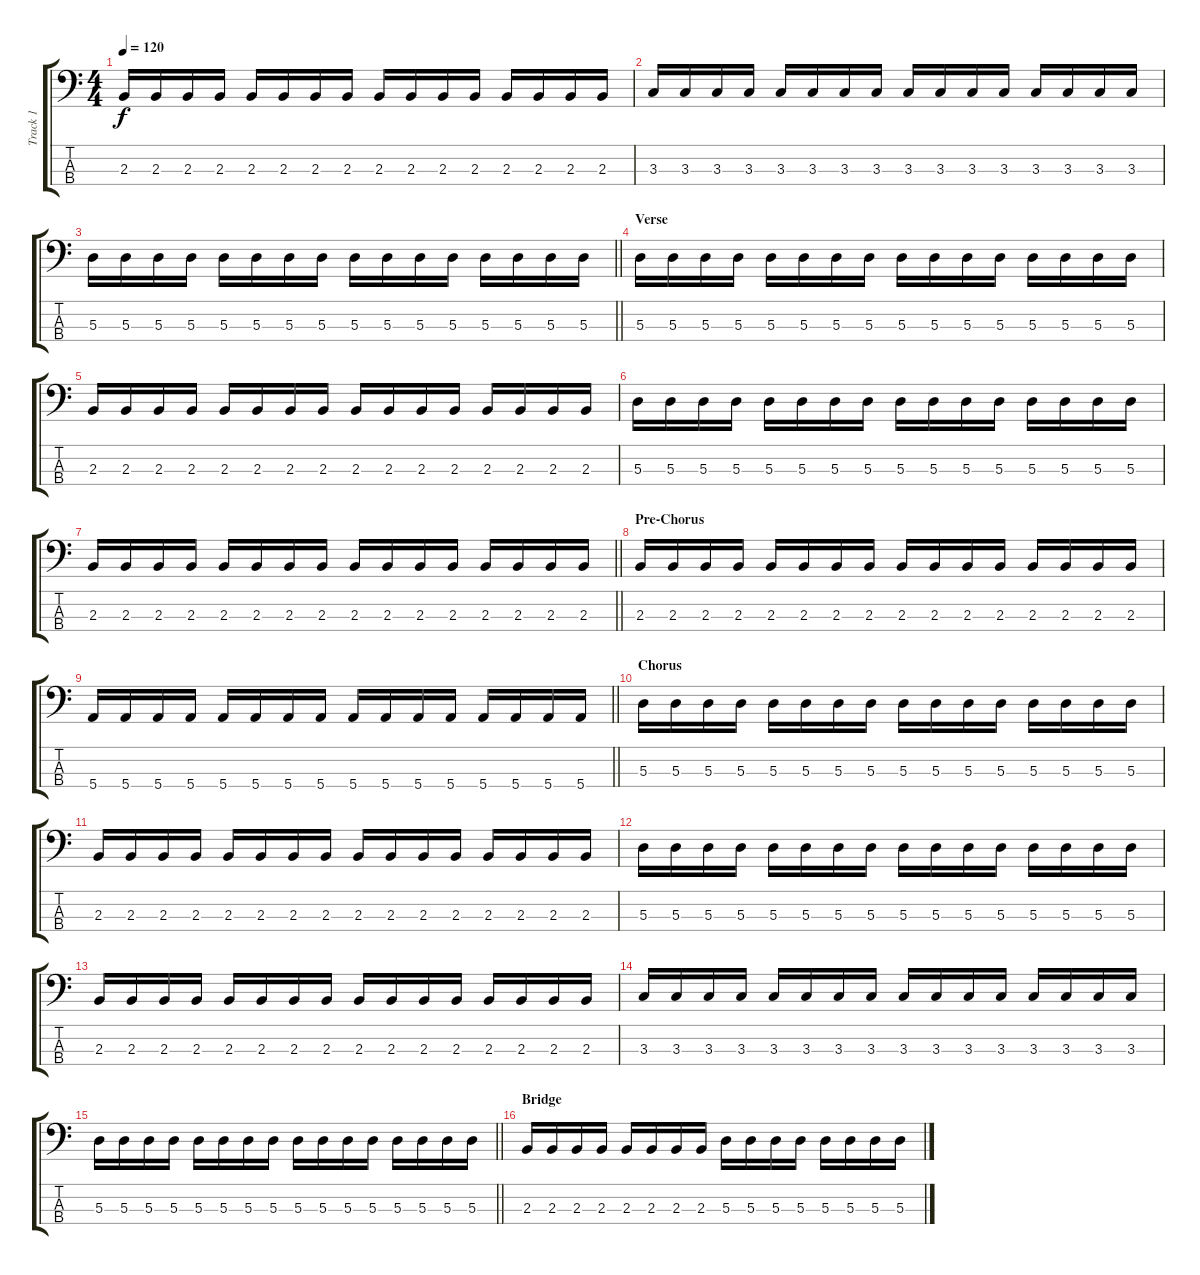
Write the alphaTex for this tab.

\track ("Track 1" "Track 1") {instrument electricbassfinger}
\staff {score tabs}
\tuning (G2 D2 A1 E1) {hide}
\ts (4 4)
\tempo 120
\clef f4
\ks c
2.3.16{dy f} 2.3.16 2.3.16 2.3.16 2.3.16 2.3.16 2.3.16 2.3.16 2.3.16 2.3.16 2.3.16 2.3.16 2.3.16 2.3.16 2.3.16 2.3.16 |
3.3.16 3.3.16 3.3.16 3.3.16 3.3.16 3.3.16 3.3.16 3.3.16 3.3.16 3.3.16 3.3.16 3.3.16 3.3.16 3.3.16 3.3.16 3.3.16 |
\barLineRight lightlight
5.3.16 5.3.16 5.3.16 5.3.16 5.3.16 5.3.16 5.3.16 5.3.16 5.3.16 5.3.16 5.3.16 5.3.16 5.3.16 5.3.16 5.3.16 5.3.16 |
\section ("" "Verse")
5.3.16 5.3.16 5.3.16 5.3.16 5.3.16 5.3.16 5.3.16 5.3.16 5.3.16 5.3.16 5.3.16 5.3.16 5.3.16 5.3.16 5.3.16 5.3.16 |
2.3.16 2.3.16 2.3.16 2.3.16 2.3.16 2.3.16 2.3.16 2.3.16 2.3.16 2.3.16 2.3.16 2.3.16 2.3.16 2.3.16 2.3.16 2.3.16 |
5.3.16 5.3.16 5.3.16 5.3.16 5.3.16 5.3.16 5.3.16 5.3.16 5.3.16 5.3.16 5.3.16 5.3.16 5.3.16 5.3.16 5.3.16 5.3.16 |
\barLineRight lightlight
2.3.16 2.3.16 2.3.16 2.3.16 2.3.16 2.3.16 2.3.16 2.3.16 2.3.16 2.3.16 2.3.16 2.3.16 2.3.16 2.3.16 2.3.16 2.3.16 |
\section ("" "Pre-Chorus")
2.3.16 2.3.16 2.3.16 2.3.16 2.3.16 2.3.16 2.3.16 2.3.16 2.3.16 2.3.16 2.3.16 2.3.16 2.3.16 2.3.16 2.3.16 2.3.16 |
\barLineRight lightlight
5.4.16 5.4.16 5.4.16 5.4.16 5.4.16 5.4.16 5.4.16 5.4.16 5.4.16 5.4.16 5.4.16 5.4.16 5.4.16 5.4.16 5.4.16 5.4.16 |
\section ("" "Chorus")
5.3.16 5.3.16 5.3.16 5.3.16 5.3.16 5.3.16 5.3.16 5.3.16 5.3.16 5.3.16 5.3.16 5.3.16 5.3.16 5.3.16 5.3.16 5.3.16 |
2.3.16 2.3.16 2.3.16 2.3.16 2.3.16 2.3.16 2.3.16 2.3.16 2.3.16 2.3.16 2.3.16 2.3.16 2.3.16 2.3.16 2.3.16 2.3.16 |
5.3.16 5.3.16 5.3.16 5.3.16 5.3.16 5.3.16 5.3.16 5.3.16 5.3.16 5.3.16 5.3.16 5.3.16 5.3.16 5.3.16 5.3.16 5.3.16 |
2.3.16 2.3.16 2.3.16 2.3.16 2.3.16 2.3.16 2.3.16 2.3.16 2.3.16 2.3.16 2.3.16 2.3.16 2.3.16 2.3.16 2.3.16 2.3.16 |
3.3.16 3.3.16 3.3.16 3.3.16 3.3.16 3.3.16 3.3.16 3.3.16 3.3.16 3.3.16 3.3.16 3.3.16 3.3.16 3.3.16 3.3.16 3.3.16 |
\barLineRight lightlight
5.3.16 5.3.16 5.3.16 5.3.16 5.3.16 5.3.16 5.3.16 5.3.16 5.3.16 5.3.16 5.3.16 5.3.16 5.3.16 5.3.16 5.3.16 5.3.16 |
\section ("" "Bridge")
2.3.16 2.3.16 2.3.16 2.3.16 2.3.16 2.3.16 2.3.16 2.3.16 5.3.16 5.3.16 5.3.16 5.3.16 5.3.16 5.3.16 5.3.16 5.3.16
